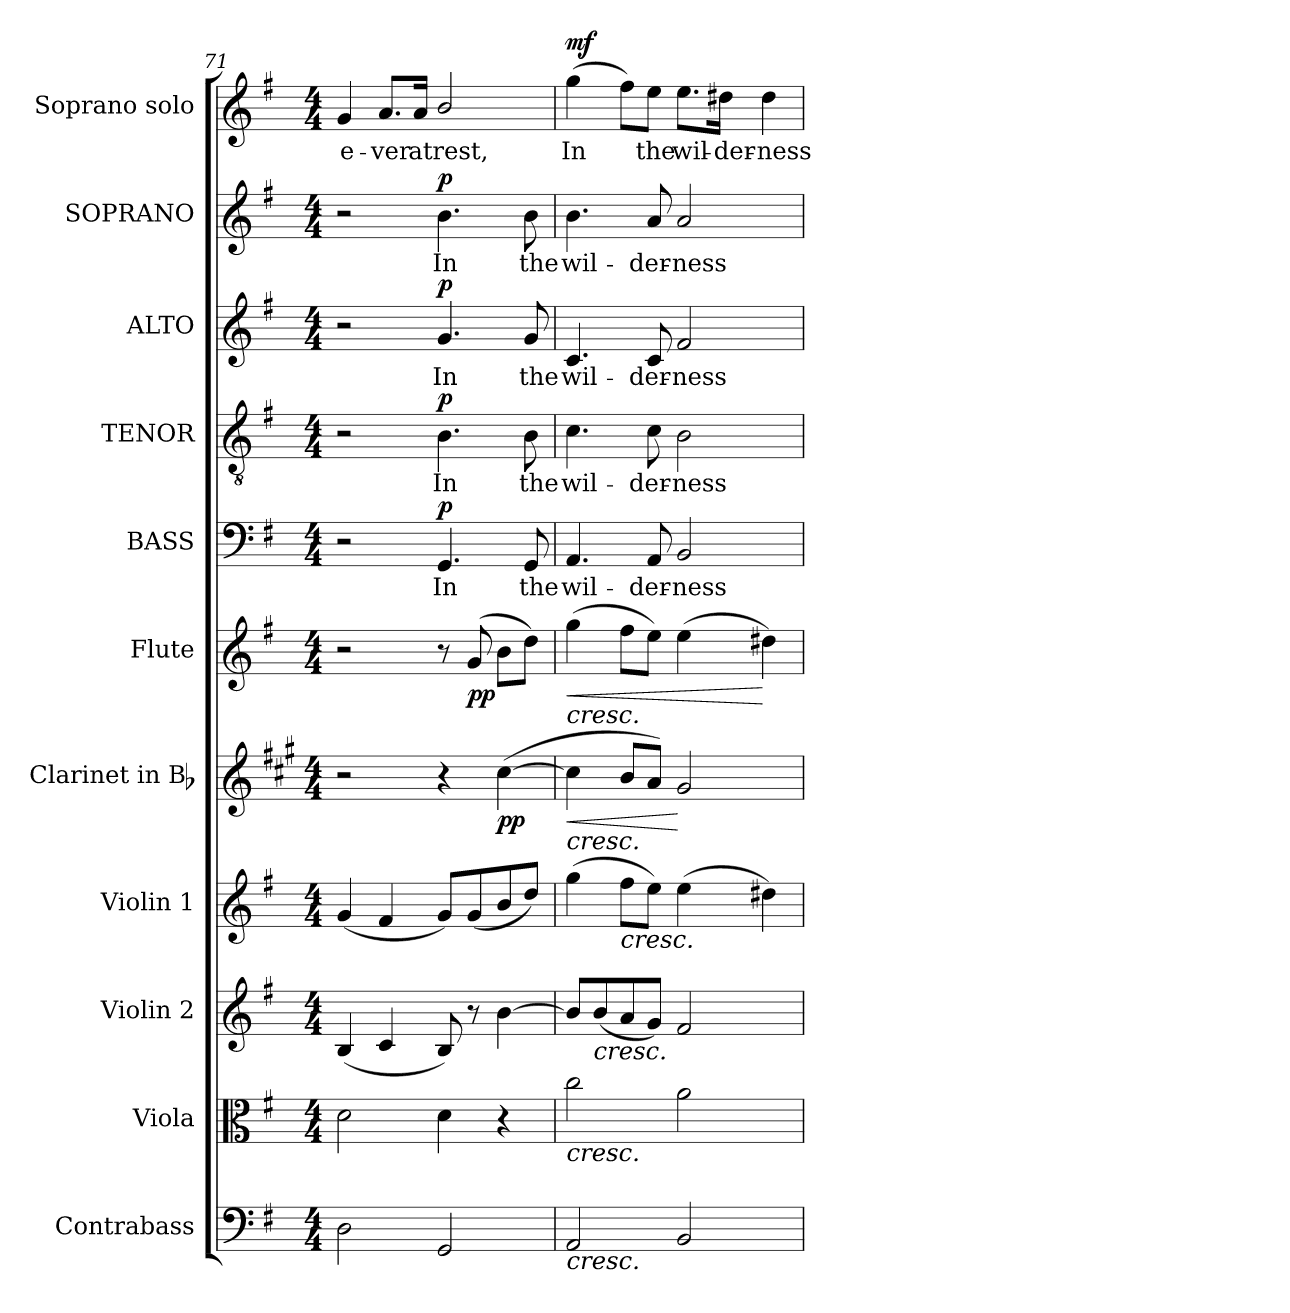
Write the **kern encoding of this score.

**kern	**kern	**kern	**kern	**kern	**dynam	**kern	**dynam	**kern	**text	**dynam	**kern	**text	**dynam	**kern	**text	**dynam	**kern	**text	**dynam	**kern	**text	**dynam
*part11	*part10	*part9	*part8	*part7	*part7	*part6	*part6	*part5	*part5	*part5	*part4	*part4	*part4	*part3	*part3	*part3	*part2	*part2	*part2	*part1	*part1	*part1
*staff11	*staff10	*staff9	*staff8	*staff7	*staff7	*staff6	*staff6	*staff5	*staff5	*staff5	*staff4	*staff4	*staff4	*staff3	*staff3	*staff3	*staff2	*staff2	*staff2	*staff1	*staff1	*staff1
*I"Contrabass	*I"Viola	*I"Violin 2	*I"Violin 1	*I"Clarinet in Bb	*	*I"Flute	*	*I"BASS	*	*	*I"TENOR	*	*	*I"ALTO	*	*	*I"SOPRANO	*	*	*I"Soprano solo	*	*
*I'Cb.	*I'Vla.	*I'Vln. 2	*I'Vln. 1	*I'Cl.	*	*I'Fl.	*	*I'B.	*	*	*I'T.	*	*	*I'A.	*	*	*I'S.	*	*	*I'S.	*	*
*clefF4	*clefC3	*clefG2	*clefG2	*clefG2	*	*clefG2	*	*clefF4	*	*	*clefGv2	*	*	*clefG2	*	*	*clefG2	*	*	*clefG2	*	*
*ITrd7c12	*	*	*	*ITrd1c2	*	*	*	*	*	*	*ITrd7c12	*	*	*	*	*	*	*	*	*	*	*
*k[f#]	*k[f#]	*k[f#]	*k[f#]	*k[f#]	*	*k[f#]	*	*k[f#]	*	*	*k[f#]	*	*	*k[f#]	*	*	*k[f#]	*	*	*k[f#]	*	*
*G:	*G:	*G:	*G:	*G:	*	*G:	*	*G:	*	*	*G:	*	*	*G:	*	*	*G:	*	*	*G:	*	*
*M4/4	*M4/4	*M4/4	*M4/4	*M4/4	*	*M4/4	*	*M4/4	*	*	*M4/4	*	*	*M4/4	*	*	*M4/4	*	*	*M4/4	*	*
=71	=71	=71	=71	=71	=71	=71	=71	=71	=71	=71	=71	=71	=71	=71	=71	=71	=71	=71	=71	=71	=71	=71
!	!	!	!	!	!	!	!	!	!	!	!	!	!	!	!	!	!	!	!	!	!LO:LY:b:color=#000000	!
2DDi\	2di\	(4Bi/	(4gi/	2r	.	2r	.	2r	.	.	2r	.	.	2r	.	.	2r	.	.	4gi/	e-	.
!	!	!	!	!	!	!	!	!	!	!	!	!	!	!	!	!	!	!	!	!	!LO:LY:b:color=#000000	!
.	.	4ci/	4f#i/	.	.	.	.	.	.	.	.	.	.	.	.	.	.	.	.	8.ai/L	-ver	.
!	!	!	!	!	!	!	!	!	!	!	!	!	!	!	!	!	!	!	!	!	!LO:LY:b:color=#000000	!
.	.	.	.	.	.	.	.	.	.	.	.	.	.	.	.	.	.	.	.	16ai/Jk	at	.
!	!	!	!	!	!	!	!	!	!LO:LY:b:color=#000000	!	!	!	!	!	!	!	!	!	!	!	!	!
!	!	!	!	!	!	!	!	!	!	!	!	!LO:LY:b:color=#000000	!	!	!	!	!	!	!	!	!	!
!	!	!	!	!	!	!	!	!	!	!	!	!	!	!	!LO:LY:b:color=#000000	!	!	!	!	!	!	!
!	!	!	!	!	!	!	!	!	!	!	!	!	!	!	!	!	!	!LO:LY:b:color=#000000	!	!	!	!
!	!	!	!	!	!	!	!	!	!	!	!	!	!	!	!	!	!	!	!	!	!LO:LY:b:color=#000000	!
2GGGi/	4di\	8Bi/)	8gi/L)	4r	.	8r	.	4.GGi/	In	p	4.BBi\	In	p	4.gi/	In	p	4.bi\	In	p	2bi/	rest,	.
.	.	8r	(8gi/	.	.	(8gi/	pp	.	.	.	.	.	.	.	.	.	.	.	.	.	.	.
.	4r	[>4bi\	8bi/	([>4bi\	pp	8bi\L	.	.	.	.	.	.	.	.	.	.	.	.	.	.	.	.
!	!	!	!	!	!	!	!	!	!LO:LY:b:color=#000000	!	!	!	!	!	!	!	!	!	!	!	!	!
!	!	!	!	!	!	!	!	!	!	!	!	!LO:LY:b:color=#000000	!	!	!	!	!	!	!	!	!	!
!	!	!	!	!	!	!	!	!	!	!	!	!	!	!	!LO:LY:b:color=#000000	!	!	!	!	!	!	!
!	!	!	!	!	!	!	!	!	!	!	!	!	!	!	!	!	!	!LO:LY:b:color=#000000	!	!	!	!
.	.	.	8ddi/J)	.	.	8ddi\J)	.	8GGi/	the	.	8BBi\	the	.	8gi/	the	.	8bi\	the	.	.	.	.
=72	=72	=72	=72	=72	=72	=72	=72	=72	=72	=72	=72	=72	=72	=72	=72	=72	=72	=72	=72	=72	=72	=72
!	!	!	!	!	!LO:HP:b	!	!LO:HP:b	!	!	!	!	!	!	!	!	!	!	!	!	!	!	!
!	!	!	!	!	!	!	!	!	!LO:LY:b:color=#000000	!	!	!	!	!	!	!	!	!	!	!	!	!
!	!	!	!	!	!	!	!	!	!	!	!	!LO:LY:b:color=#000000	!	!	!	!	!	!	!	!	!	!
!	!	!	!	!	!	!	!	!	!	!	!	!	!	!	!LO:LY:b:color=#000000	!	!	!	!	!	!	!
!	!	!	!	!	!	!	!	!	!	!	!	!	!	!	!	!	!	!LO:LY:b:color=#000000	!	!	!	!
!	!	!	!	!	!	!LO:TX:b:i:t=cresc.	!	!	!	!	!	!	!	!	!	!	!	!	!	!	!	!
!	!	!	!	!LO:TX:b:i:t=cresc.	!	!	!	!	!	!	!	!	!	!	!	!	!	!	!	!	!	!
!	!LO:TX:b:i:t=cresc.	!	!	!	!	!	!	!	!	!	!	!	!	!	!	!	!	!	!	!	!	!
!LO:TX:b:i:t=cresc.	!	!	!	!	!	!	!	!	!	!	!	!	!	!	!	!	!	!	!	!	!	!
!	!	!	!	!	!	!	!	!	!	!	!	!	!	!	!	!	!	!	!	!	!LO:LY:b:color=#000000	!
2AAAi/	2cci\	8bi/L]	(4ggi\	4bi\]	<	(4ggi\	<	4.AAi/	wil-	.	4.Ci\	wil-	.	4.ci/	wil-	.	4.bi\	wil-	.	(4ggi\	In	mf
!	!	!LO:TX:b:i:t=cresc.	!	!	!	!	!	!	!	!	!	!	!	!	!	!	!	!	!	!	!	!
.	.	(8bi/	.	.	.	.	.	.	.	.	.	.	.	.	.	.	.	.	.	.	.	.
!	!	!	!LO:TX:b:i:t=cresc.	!	!	!	!	!	!	!	!	!	!	!	!	!	!	!	!	!	!	!
.	.	8ai/	8ff#i\L	8ai/L	.	8ff#i\L	.	.	.	.	.	.	.	.	.	.	.	.	.	8ff#i\L)	.	.
!	!	!	!	!	!	!	!	!	!LO:LY:b:color=#000000	!	!	!	!	!	!	!	!	!	!	!	!	!
!	!	!	!	!	!	!	!	!	!	!	!	!LO:LY:b:color=#000000	!	!	!	!	!	!	!	!	!	!
!	!	!	!	!	!	!	!	!	!	!	!	!	!	!	!LO:LY:b:color=#000000	!	!	!	!	!	!	!
!	!	!	!	!	!	!	!	!	!	!	!	!	!	!	!	!	!	!LO:LY:b:color=#000000	!	!	!	!
!	!	!	!	!	!	!	!	!	!	!	!	!	!	!	!	!	!	!	!	!	!LO:LY:b:color=#000000	!
.	.	8gi/J)	8eei\J)	8gi/J)	.	8eei\J)	.	8AAi/	-der-	.	8Ci\	-der-	.	8ci/	-der-	.	8ai/	-der-	.	8eei\J	the	.
!	!	!	!	!	!	!	!	!	!LO:LY:b:color=#000000	!	!	!	!	!	!	!	!	!	!	!	!	!
!	!	!	!	!	!	!	!	!	!	!	!	!LO:LY:b:color=#000000	!	!	!	!	!	!	!	!	!	!
!	!	!	!	!	!	!	!	!	!	!	!	!	!	!	!LO:LY:b:color=#000000	!	!	!	!	!	!	!
!	!	!	!	!	!	!	!	!	!	!	!	!	!	!	!	!	!	!LO:LY:b:color=#000000	!	!	!	!
!	!	!	!	!	!	!	!	!	!	!	!	!	!	!	!	!	!	!	!	!	!LO:LY:b:color=#000000	!
2BBBi/	2ai\	2f#i/	(4eei\	2f#i/	[	(4eei\	.	2BBi/	-ness	.	2BBi\	-ness	.	2f#i/	-ness	.	2ai/	-ness	.	8.eei\L	wil-	.
!	!	!	!	!	!	!	!	!	!	!	!	!	!	!	!	!	!	!	!	!	!LO:LY:b:color=#000000	!
.	.	.	.	.	.	.	.	.	.	.	.	.	.	.	.	.	.	.	.	16dd#Xi\Jk	-der-	.
!	!	!	!	!	!	!	!	!	!	!	!	!	!	!	!	!	!	!	!	!	!LO:LY:b:color=#000000	!
.	.	.	4dd#Xi\)	.	.	4dd#Xi\)	[	.	.	.	.	.	.	.	.	.	.	.	.	4dd#i\	-ness	.
=	=	=	=	=	=	=	=	=	=	=	=	=	=	=	=	=	=	=	=	=	=	=
*-	*-	*-	*-	*-	*-	*-	*-	*-	*-	*-	*-	*-	*-	*-	*-	*-	*-	*-	*-	*-	*-	*-
